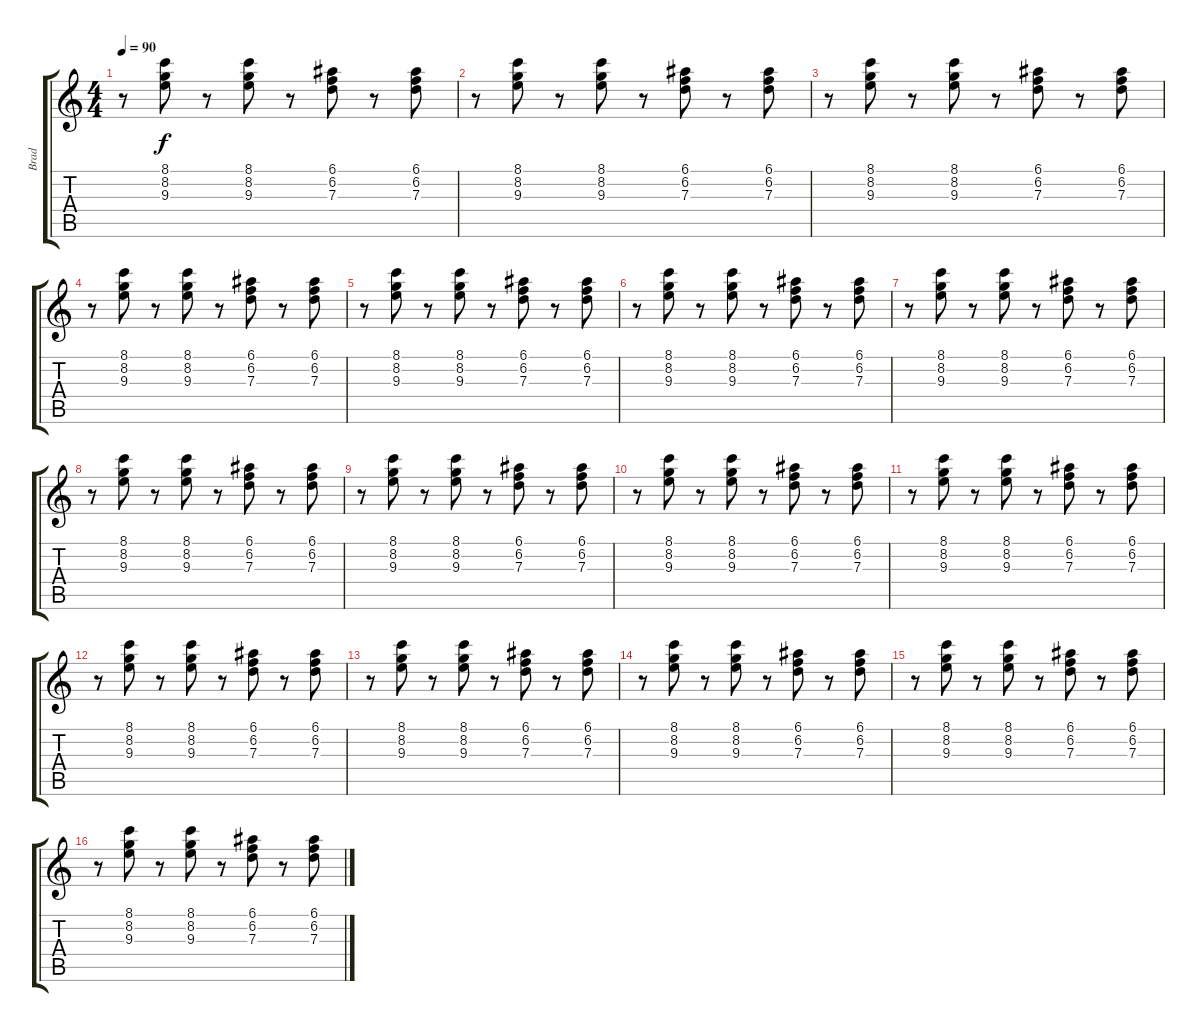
\track ("Brad" "Brad") {instrument electricguitarjazz}
\staff {score tabs}
\tuning (E4 B3 G3 D3 A2 E2) {hide}
\ts (4 4)
\tempo 90
\clef g2
\ks c
r.8{dy f} (8.1 8.2 9.3).8 r.8 (8.1 8.2 9.3).8 r.8 (6.1 6.2 7.3).8 r.8 (6.1 6.2 7.3).8 |
r.8 (8.1 8.2 9.3).8 r.8 (8.1 8.2 9.3).8 r.8 (6.1 6.2 7.3).8 r.8 (6.1 6.2 7.3).8 |
r.8 (8.1 8.2 9.3).8 r.8 (8.1 8.2 9.3).8 r.8 (6.1 6.2 7.3).8 r.8 (6.1 6.2 7.3).8 |
r.8 (8.1 8.2 9.3).8 r.8 (8.1 8.2 9.3).8 r.8 (6.1 6.2 7.3).8 r.8 (6.1 6.2 7.3).8 |
r.8 (8.1 8.2 9.3).8 r.8 (8.1 8.2 9.3).8 r.8 (6.1 6.2 7.3).8 r.8 (6.1 6.2 7.3).8 |
r.8 (8.1 8.2 9.3).8 r.8 (8.1 8.2 9.3).8 r.8 (6.1 6.2 7.3).8 r.8 (6.1 6.2 7.3).8 |
r.8 (8.1 8.2 9.3).8 r.8 (8.1 8.2 9.3).8 r.8 (6.1 6.2 7.3).8 r.8 (6.1 6.2 7.3).8 |
r.8 (8.1 8.2 9.3).8 r.8 (8.1 8.2 9.3).8 r.8 (6.1 6.2 7.3).8 r.8 (6.1 6.2 7.3).8 |
r.8 (8.1 8.2 9.3).8 r.8 (8.1 8.2 9.3).8 r.8 (6.1 6.2 7.3).8 r.8 (6.1 6.2 7.3).8 |
r.8 (8.1 8.2 9.3).8 r.8 (8.1 8.2 9.3).8 r.8 (6.1 6.2 7.3).8 r.8 (6.1 6.2 7.3).8 |
r.8 (8.1 8.2 9.3).8 r.8 (8.1 8.2 9.3).8 r.8 (6.1 6.2 7.3).8 r.8 (6.1 6.2 7.3).8 |
r.8 (8.1 8.2 9.3).8 r.8 (8.1 8.2 9.3).8 r.8 (6.1 6.2 7.3).8 r.8 (6.1 6.2 7.3).8 |
r.8 (8.1 8.2 9.3).8 r.8 (8.1 8.2 9.3).8 r.8 (6.1 6.2 7.3).8 r.8 (6.1 6.2 7.3).8 |
r.8 (8.1 8.2 9.3).8 r.8 (8.1 8.2 9.3).8 r.8 (6.1 6.2 7.3).8 r.8 (6.1 6.2 7.3).8 |
r.8 (8.1 8.2 9.3).8 r.8 (8.1 8.2 9.3).8 r.8 (6.1 6.2 7.3).8 r.8 (6.1 6.2 7.3).8 |
r.8 (8.1 8.2 9.3).8 r.8 (8.1 8.2 9.3).8 r.8 (6.1 6.2 7.3).8 r.8 (6.1 6.2 7.3).8
